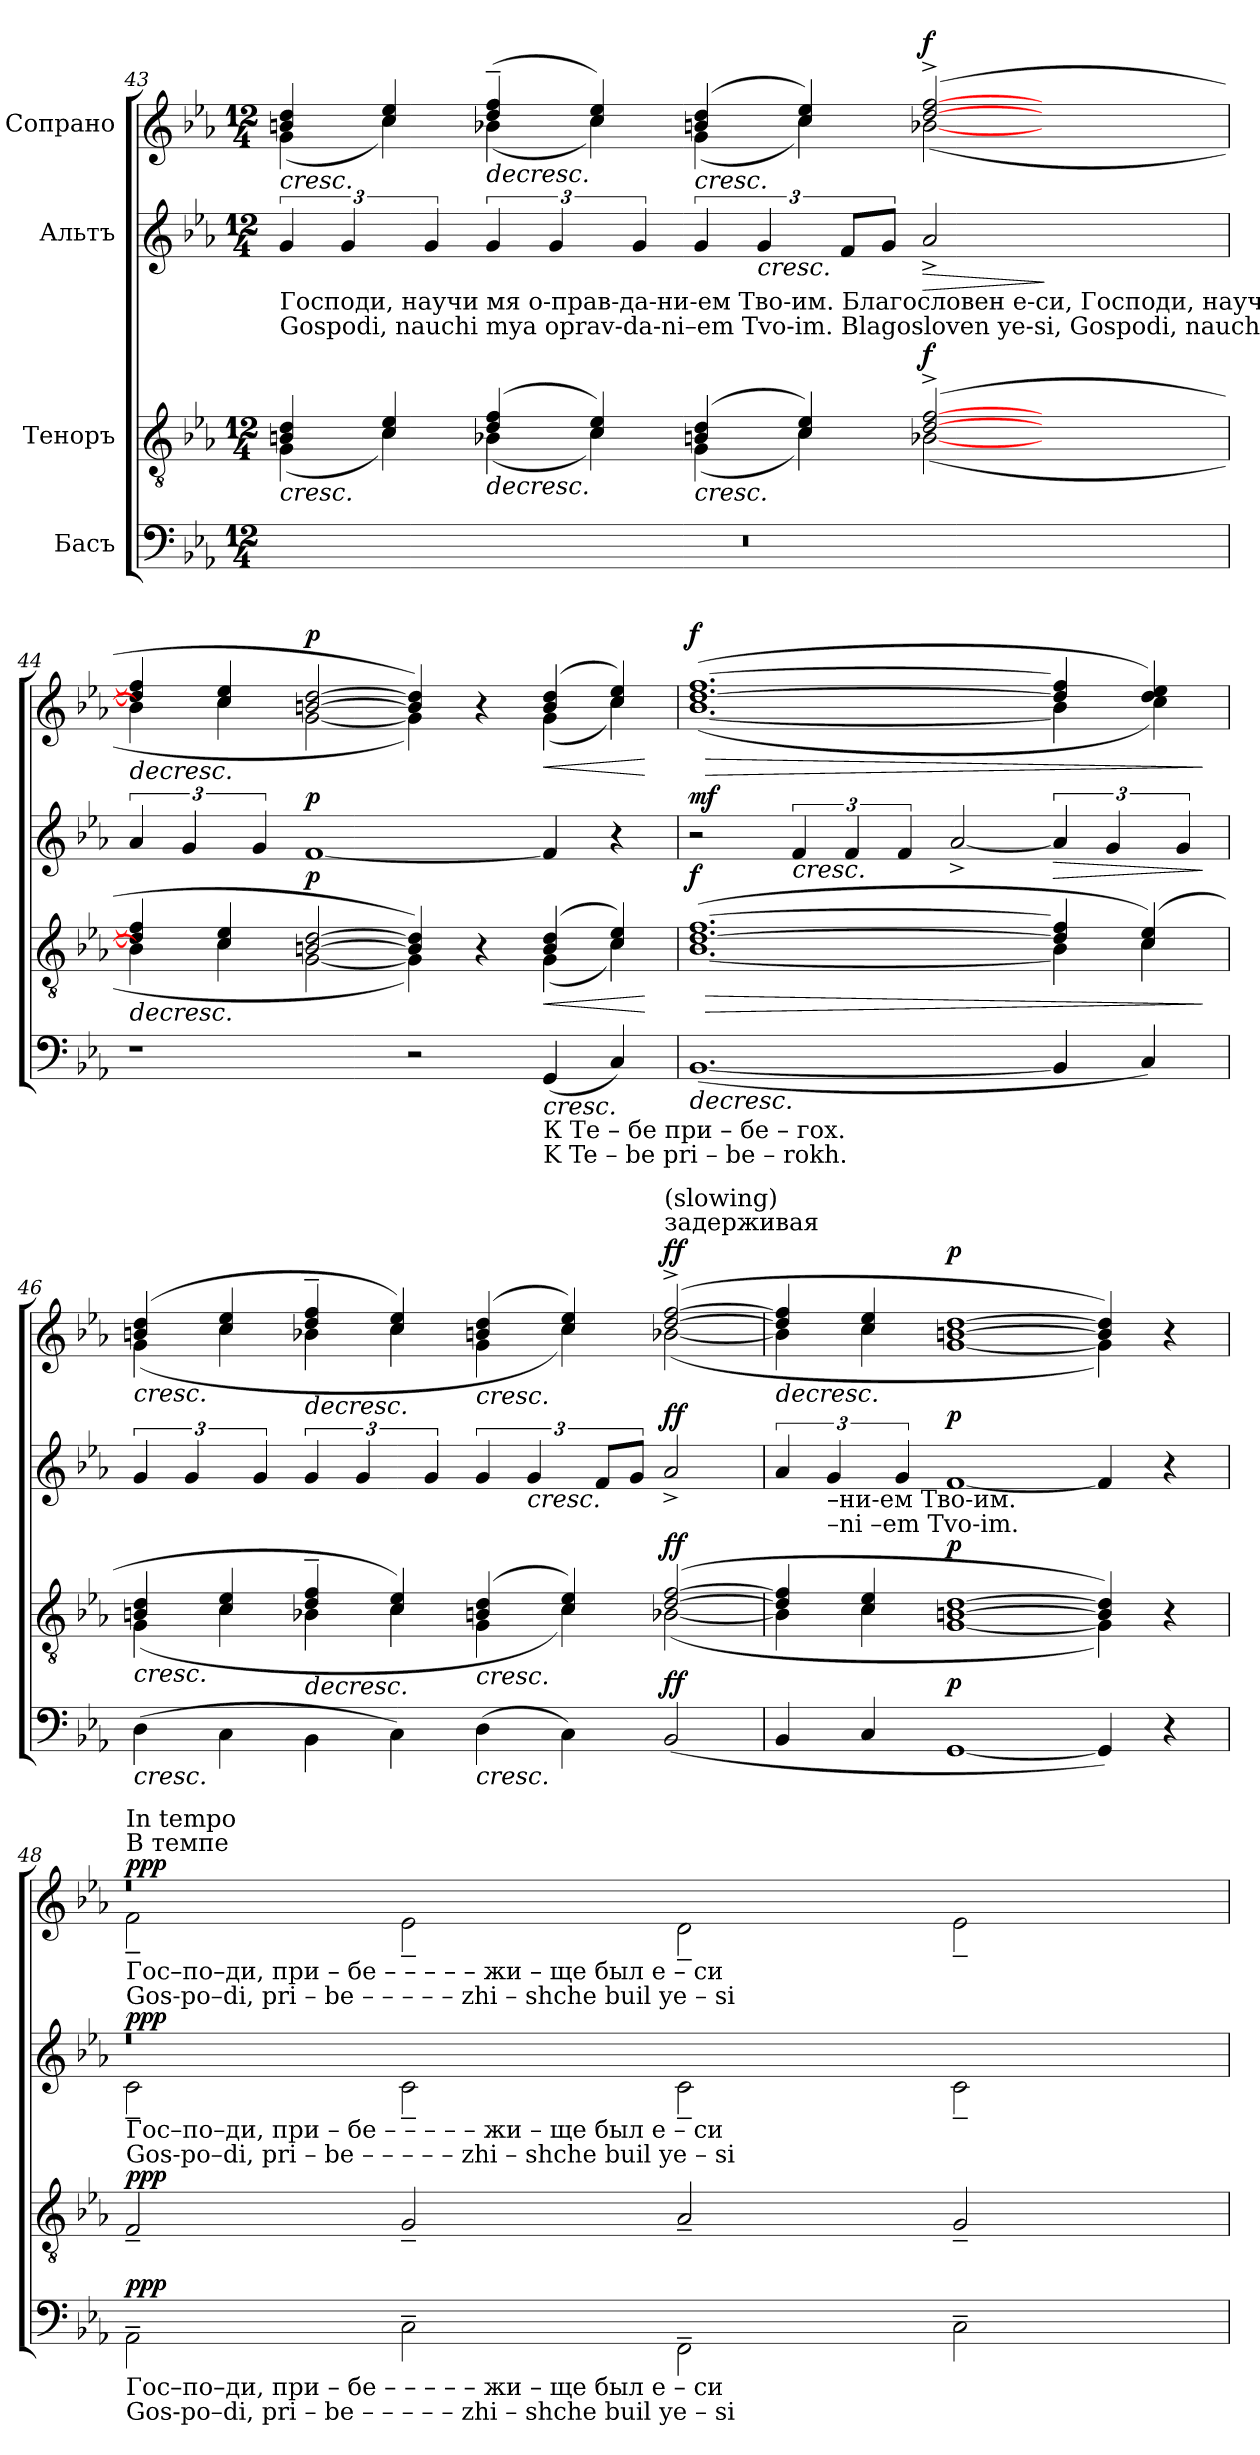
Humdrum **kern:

**kern	**dynam	**kern	**dynam	**kern	**dynam	**kern	**dynam
*part4	*part4	*part3	*part3	*part2	*part2	*part1	*part1
*staff4	*staff4	*staff3	*staff3	*staff2	*staff2	*staff1	*staff1
*I"Басъ	*	*I"Теноръ	*	*I"Альтъ	*	*I"Сопрано	*
!!LO:PB:g=z
*clefF4	*	*clefGv2	*	*clefG2	*	*clefG2	*
*k[b-e-a-]	*	*k[b-e-a-]	*	*k[b-e-a-]	*	*k[b-e-a-]	*
*M12/4	*	*M12/4	*	*M12/4	*	*M12/4	*
=43	=43	=43	=43	=43	=43	=43	=43
!	!	!	!	!	!	!LO:TX:b:t=ду     –    шу         мо       –      ю.                                    К Те    –   бе                                          при           –           бе       –      гох.	!
!	!	!	!	!	!	!LO:TX:b:t=du     –    shu       mo      –      yu.                                   K Te    –   be                                           pri            –           be       –     rokh.	!
!	!	!	!	!LO:TX:b:t=Господи, научи  мя о-прав-да-ни-ем Тво-им.                           Благословен   е-си,   Господи, научи мя о-прав-да–	!	!	!
!	!	!	!	!LO:TX:b:t=Gospodi, nauchi mya oprav-da-ni–em Tvo-im.                           Blagosloven    ye-si,  Gospodi, nauchi mya opravda–	!	!	!
!	!	!LO:TX:b:t=ду     –    шу         мо       –      ю.                                    К Те    –   бе                                          при           –           бе       –      гох.	!	!	!	!	!
!	!	!LO:TX:b:t=du     –    shu       mo      –      yu.                                   K Te    –   be                                           pri            –           be       –     rokh.	!	!	!	!	!
!	!	!	!LO:HP:b	!	!	!	!LO:HP:b
*	*	*^	*	*	*	*^	*
0.r	.	4Bn/ 4d/	(4G\	<	6g/	.	4bn/ 4dd/	(4g\	<
.	.	.	.	.	6g/	.	.	.	.
.	.	4c/ 4e-/	4c\)	.	.	.	4cc/ 4ee-/	4cc\)	.
.	.	.	.	.	6g/	.	.	.	.
!	!	!	!	!LO:HP:b	!	!	!	!	!LO:HP:b
.	.	(4d/ 4f/	(4B-X\	>	6g/	.	(4dd/~ 4ff/~	(4b-X\	>
.	.	.	.	.	6g/	.	.	.	.
.	.	4c/ 4e-/)	4c\)	.	.	.	4cc/ 4ee-/)	4cc\)	.
.	.	.	.	.	6g/	.	.	.	.
!	!	!	!	!LO:HP:b	!	!	!	!	!LO:HP:b
.	.	(4Bn/ 4d/	(4G\	<	6g/	.	(4bn/ 4dd/	(4g\	<
!	!	!	!	!	!	!LO:HP:b	!	!	!
.	.	.	.	.	6g/	<	.	.	.
.	.	4c/ 4e-/)	4c\)	.	.	.	4cc/ 4ee-/)	4cc\)	.
.	.	.	.	.	12f/L	.	.	.	.
.	.	.	.	.	12g/J	.	.	.	.
!	!	!	!	!LO:DY:a	!	!LO:HP:b	!	!	!LO:DY:a
.	.	([2d/^ [2f/^	([2B-X\	f	2a-^/	>	([2dd/^ [2ff/^	([2b-X\	f
.	.	1ryy	1ryy	] [	1ryy	]	1ryy	1ryy	[ ] [
=44	=44	=44	=44	=44	=44	=44	=44	=44	=44
!	!	!	!	!LO:HP:b	!	!	!	!	!LO:HP:b
1r	.	4d/] 4f/]	4B-\]	>	6a-/	.	4dd/] 4ff/]	4b-\]	>
.	.	.	.	.	6g/	.	.	.	.
.	.	4c/ 4e-/	4c\	.	.	.	4cc/ 4ee-/	4cc\	.
.	.	.	.	.	6g/	.	.	.	.
!	!	!	!	!LO:DY:a	!	!LO:DY:a	!	!	!LO:DY:a
.	.	[2Bn/ [2d/	[2G\	p	[1f	p	[2bn/ [2dd/	[2g\	p
2r	.	4B/] 4d/])	4G\])	.	.	.	4b/] 4dd/])	4g\])	.
.	.	4r	4ryy	.	.	.	4r	4ryy	.
!LO:TX:b:t=К Те    –   бе                                          при           –           бе       –      гох.	!	!	!	!	!	!	!	!	!
!LO:TX:b:t=K Te    –   be                                           pri            –           be       –     rokh.	!	!	!	!	!	!	!	!	!
!	!LO:HP:b	!	!	!LO:HP:b	!	!	!	!	!LO:HP:b
(4GG/	<	(4B/ 4d/	(4G\	<	4f/]	.	(4b/ 4dd/	(4g\	<
4C/)	.	4c/ 4e-/)	4c\)	.	4r	.	4cc/ 4ee-/)	4cc\)	.
*	*	*v	*v	*	*	*	*v	*v	*
.	.	.	[ [	.	.	.	] [
=45	=45	=45	=45	=45	=45	=45	=45
!	!LO:HP:b	!	!LO:HP:b	!	!	!	!LO:HP:b
*	*	*^	*	*	*	*^	*
!	!	!	!	!LO:DY:n=1:a	!	!LO:DY:a	!	!	!LO:DY:n=1:a
([1.BB-	>	([1.d [1.f	([1.B-	> f	2r	mf	([1.dd [1.ff	([1.b-	> f
!	!	!	!	!	!	!LO:HP:b	!	!	!
.	.	.	.	.	6f/	<	.	.	.
.	.	.	.	.	6f/	.	.	.	.
.	.	.	.	.	6f/	.	.	.	.
.	.	.	.	.	[2a-^/	.	.	.	.
!	!	!	!	!	!	!LO:HP:b	!	!	!
4BB-/]	.	4d/] 4f/]	4B-\]	.	6a-/]	>	4dd/] 4ff/]	4b-\]	.
.	.	.	.	.	6g/	.	.	.	.
4C/)	.	(4c/ 4e-/)	4c\	.	.	.	4dd/ 4ee-/)	4cc\)	.
.	.	.	.	.	6g/	.	.	.	.
*	*	*v	*v	*	*	*	*v	*v	*
.	[	.	]	.	[ ]	.	]
=46	=46	=46	=46	=46	=46	=46	=46
!	!LO:HP:b	!	!LO:HP:b	!	!	!	!LO:HP:b
*	*	*^	*	*	*	*^	*
(4D\	<	4Bn/ 4d/	(4G\	<	6g/	.	(4bn/ 4dd/	(4g\	<
.	.	.	.	.	6g/	.	.	.	.
4C\	.	4c/ 4e-/	4c\	.	.	.	4cc/ 4ee-/	4cc\	.
.	.	.	.	.	6g/	.	.	.	.
!	!	!	!	!LO:HP:b	!	!	!	!	!LO:HP:b
4BB-\	.	4d/~ 4f/~	4B-X\	>	6g/	.	4dd/~ 4ff/~	4b-X\	>
.	.	.	.	.	6g/	.	.	.	.
4C\)	.	(4c/ 4e-/)	4c\	.	.	.	(4cc/ 4ee-/)	4cc\	.
.	.	.	.	.	6g/	.	.	.	.
!	!LO:HP:b	!	!	!LO:HP:b	!	!	!	!	!LO:HP:b
(4D\	<	(4Bn/ 4d/	4G\	<	6g/	.	(4bn/ 4dd/	4g\	<
!	!	!	!	!	!	!LO:HP:b	!	!	!
.	.	.	.	.	6g/	<	.	.	.
4C\)	.	4c/ 4e-/)	4c\)	.	.	.	4cc/ 4ee-/)	4cc\)	.
.	.	.	.	.	12f/L	.	.	.	.
.	.	.	.	.	12g/J	.	.	.	.
*	*	*	*	*	*	*	*MM120	*	*
!	!	!	!	!	!	!	!LO:TX:a:t=задерживая	!	!
!	!	!	!	!	!	!	!LO:TX:a:t=(slowing)	!	!
!	!LO:DY:a	!	!	!LO:DY:a	!	!LO:DY:a	!	!	!LO:DY:a
(2BB-/	ff	([2d/ [2f/	([2B-X\	ff	2a-^/	ff	([2dd/^ [2ff/^	([2b-X\	ff
*	*	*v	*v	*	*	*	*v	*v	*
.	] [	.	] ] [	.	[	.	[ ] [
!!LO:LB:g=z
=47	=47	=47	=47	=47	=47	=47	=47
*	*	*^	*	*	*	*	*
!	!	!	!	!	!	!	!	!LO:HP:b
*	*	*	*	*	*	*	*^	*
4BB-/	.	4d/] 4f/]	4B-\]	.	6a-/	.	4dd/] 4ff/]	4b-\]	>
!	!	!	!	!	!LO:TX:b:t=–ни-ем Тво-им.	!	!	!	!
!	!	!	!	!	!LO:TX:b:t=–ni –em Tvo-im.	!	!	!	!
.	.	.	.	.	6g/	.	.	.	.
4C/	.	4c/ 4e-/	4c\	.	.	.	4cc/ 4ee-/	4cc\	.
.	.	.	.	.	6g/	.	.	.	.
!	!LO:DY:a	!	!	!LO:DY:a	!	!LO:DY:a	!	!	!LO:DY:a
[1GG	p	[1Bn [1d	[1G	p	[1f	p	[1bn [1dd	[1g	p
4GG/])	.	4B/] 4d/])	4G\])	.	4f/]	.	4b/] 4dd/])	4g\])	.
4r	.	4r	4ryy	.	4r	.	4r	4ryy	.
*	*	*v	*v	*	*	*	*v	*v	*
.	[	.	[	.	[	.	]
=48	=48	=48	=48	=48	=48	=48	=48
*	*	*	*	*	*	*MM150	*
*	*	*	*	*^	*	*^	*
!	!	!	!	!	!	!	!LO:TX:a:t=В темпе	!	!
!	!	!	!	!	!	!	!LO:TX:a:t=In tempo	!	!
!	!	!	!	!	!	!	!LO:TX:b:t=Гос–по–ди,  при  –  бе       –       –       –       –       –      жи    –     ще    был                            е –  си	!	!
!	!	!	!	!	!	!	!LO:TX:b:t=Gos-po–di,   pri    –  be       –       –       –       –       –      zhi    –  shche  buil                           ye – si	!	!
!	!	!	!	!LO:TX:b:t=Гос–по–ди,  при  –  бе       –       –       –       –       –      жи    –     ще    был                            е –  си	!	!	!	!	!
!	!	!	!	!LO:TX:b:t=Gos-po–di,   pri    –  be       –       –       –       –       –      zhi    –  shche  buil                           ye – si	!	!	!	!	!
!LO:TX:b:t=Гос–по–ди,  при  –  бе       –       –       –       –       –      жи    –     ще    был                            е –  си	!	!	!	!	!	!	!	!	!
!LO:TX:b:t=Gos-po–di,   pri    –  be       –       –       –       –       –      zhi    –  shche  buil                           ye – si	!	!	!	!	!	!	!	!	!
!	!LO:DY:a	!	!LO:DY:a	!	!	!LO:DY:a	!	!	!LO:DY:a
2AA-~\	ppp	2F~/	ppp	0r	2c~\	ppp	0r	2f~\	ppp
2C~\	.	2G~/	.	.	2c~\	.	.	2e-~\	.
2FF~\	.	2A-~/	.	.	2c~\	.	.	2d~\	.
2C~\	.	2G~/	.	.	2c~\	.	.	2e-~\	.
*	*	*	*	*v	*v	*	*	*	*
*	*	*	*	*	*	*v	*v	*
=	=	=	=	=	=	=	=
*-	*-	*-	*-	*-	*-	*-	*-
